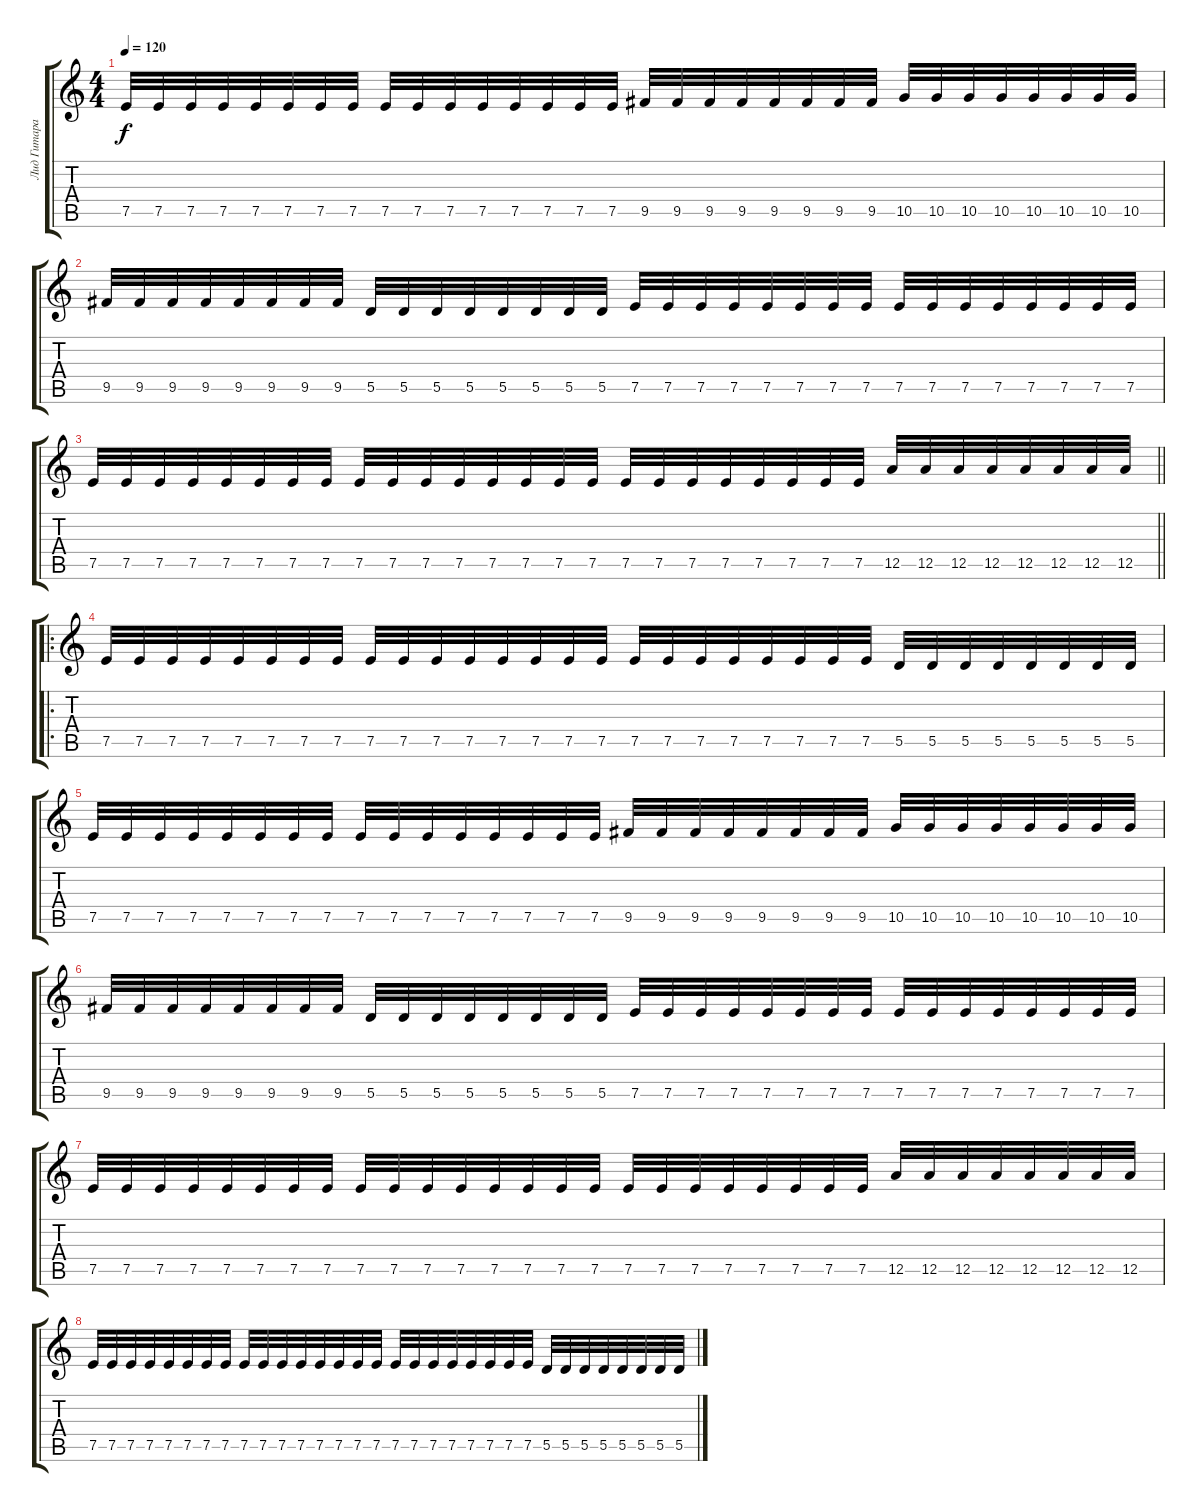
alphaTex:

\track ("Лид Гитара" "Лид Гитара") {instrument overdrivenguitar}
\staff {score tabs}
\tuning (E4 B3 G3 D3 A2 E2) {hide}
\ts (4 4)
\tempo 120
\clef g2
\ks c
7.5.32{dy f} 7.5.32 7.5.32 7.5.32 7.5.32 7.5.32 7.5.32 7.5.32 7.5.32 7.5.32 7.5.32 7.5.32 7.5.32 7.5.32 7.5.32 7.5.32 9.5.32 9.5.32 9.5.32 9.5.32 9.5.32 9.5.32 9.5.32 9.5.32 10.5.32 10.5.32 10.5.32 10.5.32 10.5.32 10.5.32 10.5.32 10.5.32 |
9.5.32 9.5.32 9.5.32 9.5.32 9.5.32 9.5.32 9.5.32 9.5.32 5.5.32 5.5.32 5.5.32 5.5.32 5.5.32 5.5.32 5.5.32 5.5.32 7.5.32 7.5.32 7.5.32 7.5.32 7.5.32 7.5.32 7.5.32 7.5.32 7.5.32 7.5.32 7.5.32 7.5.32 7.5.32 7.5.32 7.5.32 7.5.32 |
\barLineRight lightlight
7.5.32 7.5.32 7.5.32 7.5.32 7.5.32 7.5.32 7.5.32 7.5.32 7.5.32 7.5.32 7.5.32 7.5.32 7.5.32 7.5.32 7.5.32 7.5.32 7.5.32 7.5.32 7.5.32 7.5.32 7.5.32 7.5.32 7.5.32 7.5.32 12.5.32 12.5.32 12.5.32 12.5.32 12.5.32 12.5.32 12.5.32 12.5.32 |
\ro
\section ("" "")
7.5.32 7.5.32 7.5.32 7.5.32 7.5.32 7.5.32 7.5.32 7.5.32 7.5.32 7.5.32 7.5.32 7.5.32 7.5.32 7.5.32 7.5.32 7.5.32 7.5.32 7.5.32 7.5.32 7.5.32 7.5.32 7.5.32 7.5.32 7.5.32 5.5.32 5.5.32 5.5.32 5.5.32 5.5.32 5.5.32 5.5.32 5.5.32 |
7.5.32 7.5.32 7.5.32 7.5.32 7.5.32 7.5.32 7.5.32 7.5.32 7.5.32 7.5.32 7.5.32 7.5.32 7.5.32 7.5.32 7.5.32 7.5.32 9.5.32 9.5.32 9.5.32 9.5.32 9.5.32 9.5.32 9.5.32 9.5.32 10.5.32 10.5.32 10.5.32 10.5.32 10.5.32 10.5.32 10.5.32 10.5.32 |
9.5.32 9.5.32 9.5.32 9.5.32 9.5.32 9.5.32 9.5.32 9.5.32 5.5.32 5.5.32 5.5.32 5.5.32 5.5.32 5.5.32 5.5.32 5.5.32 7.5.32 7.5.32 7.5.32 7.5.32 7.5.32 7.5.32 7.5.32 7.5.32 7.5.32 7.5.32 7.5.32 7.5.32 7.5.32 7.5.32 7.5.32 7.5.32 |
7.5.32 7.5.32 7.5.32 7.5.32 7.5.32 7.5.32 7.5.32 7.5.32 7.5.32 7.5.32 7.5.32 7.5.32 7.5.32 7.5.32 7.5.32 7.5.32 7.5.32 7.5.32 7.5.32 7.5.32 7.5.32 7.5.32 7.5.32 7.5.32 12.5.32 12.5.32 12.5.32 12.5.32 12.5.32 12.5.32 12.5.32 12.5.32 |
7.5.32 7.5.32 7.5.32 7.5.32 7.5.32 7.5.32 7.5.32 7.5.32 7.5.32 7.5.32 7.5.32 7.5.32 7.5.32 7.5.32 7.5.32 7.5.32 7.5.32 7.5.32 7.5.32 7.5.32 7.5.32 7.5.32 7.5.32 7.5.32 5.5.32 5.5.32 5.5.32 5.5.32 5.5.32 5.5.32 5.5.32 5.5.32
